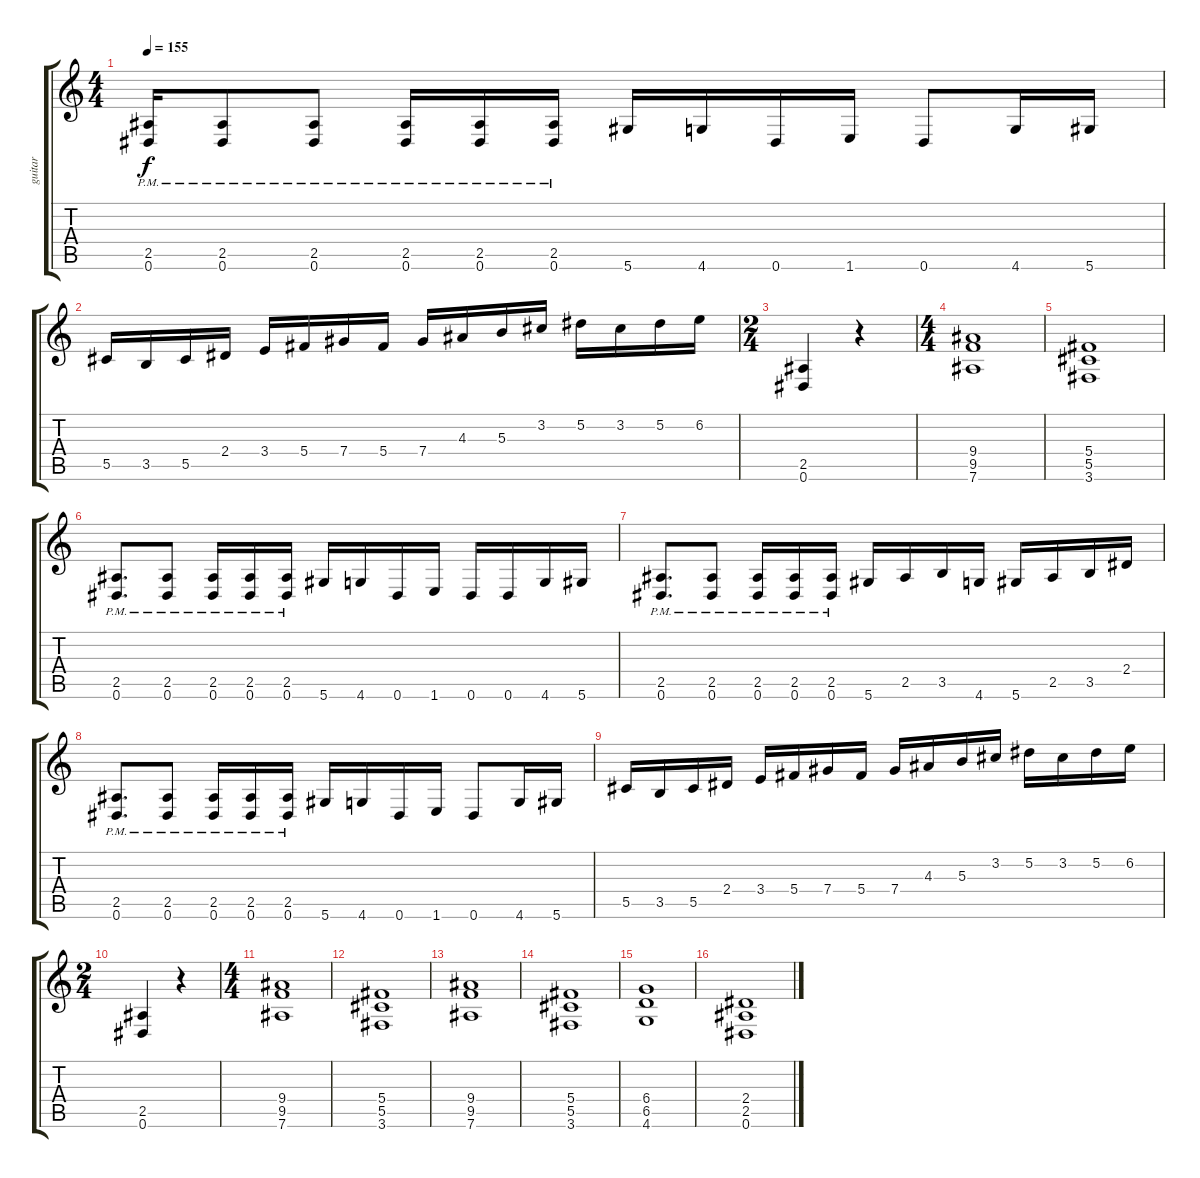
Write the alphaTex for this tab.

\track ("guitar" "guitar") {instrument distortionguitar}
\staff {score tabs}
\tuning (Eb4 Bb3 Gb3 Db3 Ab2 Eb2) {hide}
\ts (4 4)
\tempo 155
\clef g2
\ks c
(2.5{pm} 0.6{pm}).16{dy f} (2.5{pm} 0.6{pm}).8 (2.5{pm} 0.6{pm}).8 (2.5{pm} 0.6{pm}).16 (2.5{pm} 0.6{pm}).16 (2.5{pm} 0.6{pm}).16 5.6.16 4.6.16 0.6.16 1.6.16 0.6.8 4.6.16 5.6.16 |
5.5.16 3.5.16 5.5.16 2.4.16 3.4.16 5.4.16 7.4.16 5.4.16 7.4.16 4.3.16 5.3.16 3.2.16 5.2.16 3.2.16 5.2.16 6.2.16 |
\ts (2 4)
(2.5 0.6).4 r.4 |
\ts (4 4)
(9.4 9.5 7.6).1 |
(5.4 5.5 3.6).1 |
(2.5{pm} 0.6{pm}).8{d} (2.5{pm} 0.6{pm}).8 (2.5{pm} 0.6{pm}).16 (2.5{pm} 0.6{pm}).16 (2.5{pm} 0.6{pm}).16 5.6.16 4.6.16 0.6.16 1.6.16 0.6.16 0.6.16 4.6.16 5.6.16 |
(2.5{pm} 0.6{pm}).8{d} (2.5{pm} 0.6{pm}).8 (2.5{pm} 0.6{pm}).16 (2.5{pm} 0.6{pm}).16 (2.5{pm} 0.6{pm}).16 5.6.16 2.5.16 3.5.16 4.6.16 5.6.16 2.5.16 3.5.16 2.4.16 |
(2.5{pm} 0.6{pm}).8{d} (2.5{pm} 0.6{pm}).8 (2.5{pm} 0.6{pm}).16 (2.5{pm} 0.6{pm}).16 (2.5{pm} 0.6{pm}).16 5.6.16 4.6.16 0.6.16 1.6.16 0.6.8 4.6.16 5.6.16 |
5.5.16 3.5.16 5.5.16 2.4.16 3.4.16 5.4.16 7.4.16 5.4.16 7.4.16 4.3.16 5.3.16 3.2.16 5.2.16 3.2.16 5.2.16 6.2.16 |
\ts (2 4)
(2.5 0.6).4 r.4 |
\ts (4 4)
(9.4 9.5 7.6).1 |
(5.4 5.5 3.6).1 |
(9.4 9.5 7.6).1 |
(5.4 5.5 3.6).1 |
(6.4 6.5 4.6).1 |
(2.4 2.5 0.6).1
